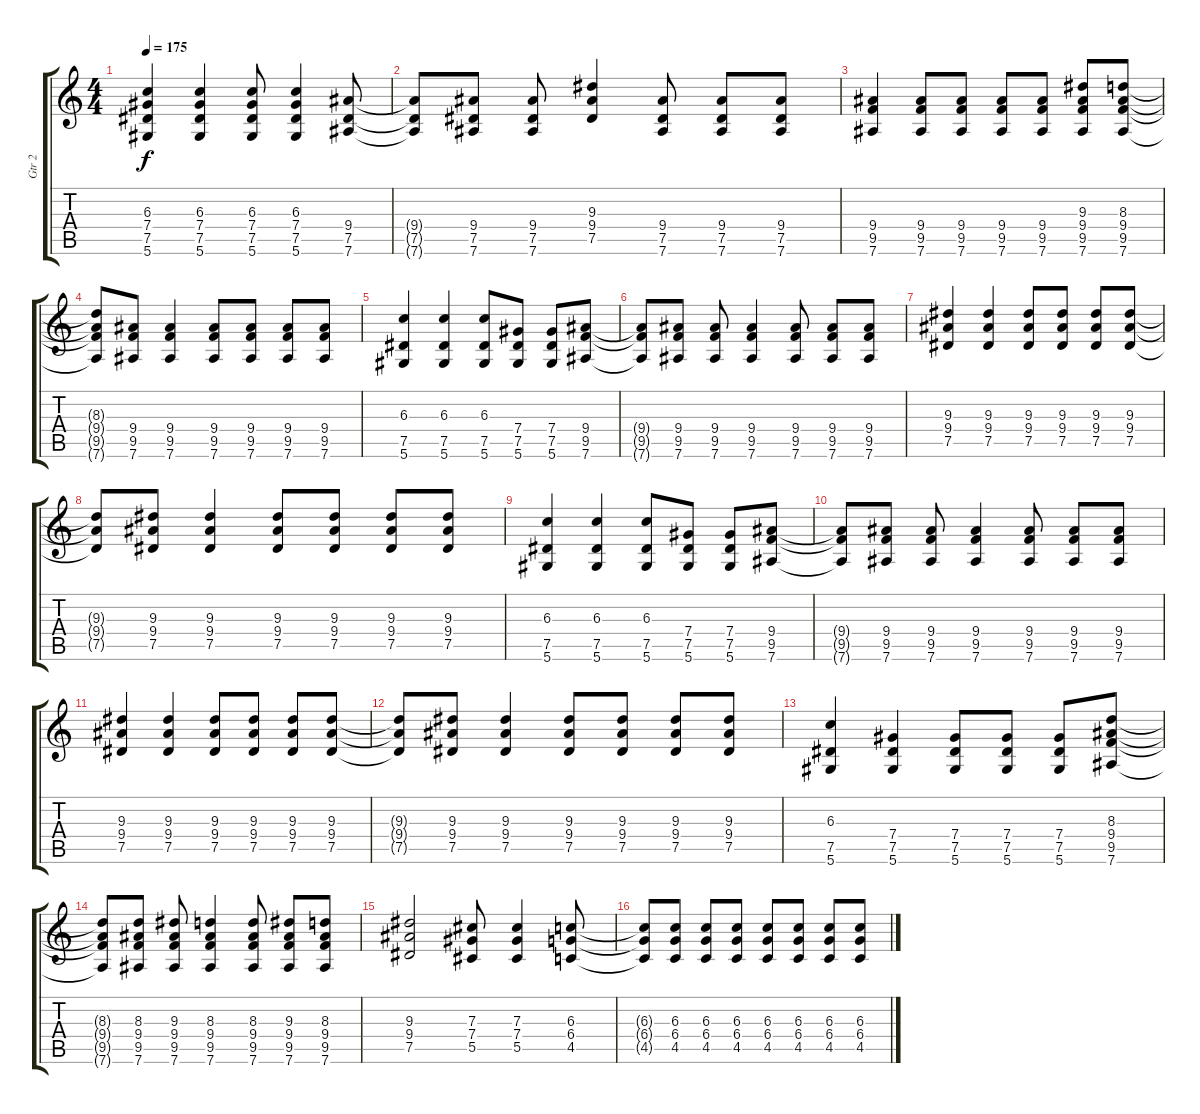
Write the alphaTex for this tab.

\track ("Gtr 2" "Gtr 2") {instrument distortionguitar}
\staff {score tabs}
\tuning (Eb4 Bb3 Gb3 Db3 Ab2 Eb2) {hide}
\ts (4 4)
\tempo 175
\clef g2
\ks c
(6.3 7.4 7.5 5.6).4{dy f} (6.3 7.4 7.5 5.6).4 (6.3 7.4 7.5 5.6).8 (6.3 7.4 7.5 5.6).4 (9.4 7.5 7.6).8 |
(9.4{t} 7.5{t} 7.6{t}).8 (9.4 7.5 7.6).8 (9.4 7.5 7.6).8 (9.3 9.4 7.5).4 (9.4 7.5 7.6).8 (9.4 7.5 7.6).8 (9.4 7.5 7.6).8 |
(9.4 9.5 7.6).4 (9.4 9.5 7.6).8 (9.4 9.5 7.6).8 (9.4 9.5 7.6).8 (9.4 9.5 7.6).8 (9.3 9.4 9.5 7.6).8 (8.3 9.4 9.5 7.6).8 |
(8.3{t} 9.4{t} 9.5{t} 7.6{t}).8 (9.4 9.5 7.6).8 (9.4 9.5 7.6).4 (9.4 9.5 7.6).8 (9.4 9.5 7.6).8 (9.4 9.5 7.6).8 (9.4 9.5 7.6).8 |
(6.3 7.5 5.6).4 (6.3 7.5 5.6).4 (6.3 7.5 5.6).8 (7.4 7.5 5.6).8 (7.4 7.5 5.6).8 (9.4 9.5 7.6).8 |
(9.4{t} 9.5{t} 7.6{t}).8 (9.4 9.5 7.6).8 (9.4 9.5 7.6).8 (9.4 9.5 7.6).4 (9.4 9.5 7.6).8 (9.4 9.5 7.6).8 (9.4 9.5 7.6).8 |
(9.3 9.4 7.5).4 (9.3 9.4 7.5).4 (9.3 9.4 7.5).8 (9.3 9.4 7.5).8 (9.3 9.4 7.5).8 (9.3 9.4 7.5).8 |
(9.3{t} 9.4{t} 7.5{t}).8 (9.3 9.4 7.5).8 (9.3 9.4 7.5).4 (9.3 9.4 7.5).8 (9.3 9.4 7.5).8 (9.3 9.4 7.5).8 (9.3 9.4 7.5).8 |
(6.3 7.5 5.6).4 (6.3 7.5 5.6).4 (6.3 7.5 5.6).8 (7.4 7.5 5.6).8 (7.4 7.5 5.6).8 (9.4 9.5 7.6).8 |
(9.4{t} 9.5{t} 7.6{t}).8 (9.4 9.5 7.6).8 (9.4 9.5 7.6).8 (9.4 9.5 7.6).4 (9.4 9.5 7.6).8 (9.4 9.5 7.6).8 (9.4 9.5 7.6).8 |
(9.3 9.4 7.5).4 (9.3 9.4 7.5).4 (9.3 9.4 7.5).8 (9.3 9.4 7.5).8 (9.3 9.4 7.5).8 (9.3 9.4 7.5).8 |
(9.3{t} 9.4{t} 7.5{t}).8 (9.3 9.4 7.5).8 (9.3 9.4 7.5).4 (9.3 9.4 7.5).8 (9.3 9.4 7.5).8 (9.3 9.4 7.5).8 (9.3 9.4 7.5).8 |
(6.3 7.5 5.6).4 (7.4 7.5 5.6).4 (7.4 7.5 5.6).8 (7.4 7.5 5.6).8 (7.4 7.5 5.6).8 (8.3 9.4 9.5 7.6).8 |
(8.3{t} 9.4{t} 9.5{t} 7.6{t}).8 (8.3 9.4 9.5 7.6).8 (9.3 9.4 9.5 7.6).8 (8.3 9.4 9.5 7.6).4 (8.3 9.4 9.5 7.6).8 (9.3 9.4 9.5 7.6).8 (8.3 9.4 9.5 7.6).8 |
(9.3 9.4 7.5).2 (7.3 7.4 5.5).8 (7.3 7.4 5.5).4 (6.3 6.4 4.5).8 |
(6.3{t} 6.4{t} 4.5{t}).8 (6.3 6.4 4.5).8 (6.3 6.4 4.5).8 (6.3 6.4 4.5).8 (6.3 6.4 4.5).8 (6.3 6.4 4.5).8 (6.3 6.4 4.5).8 (6.3 6.4 4.5).8
